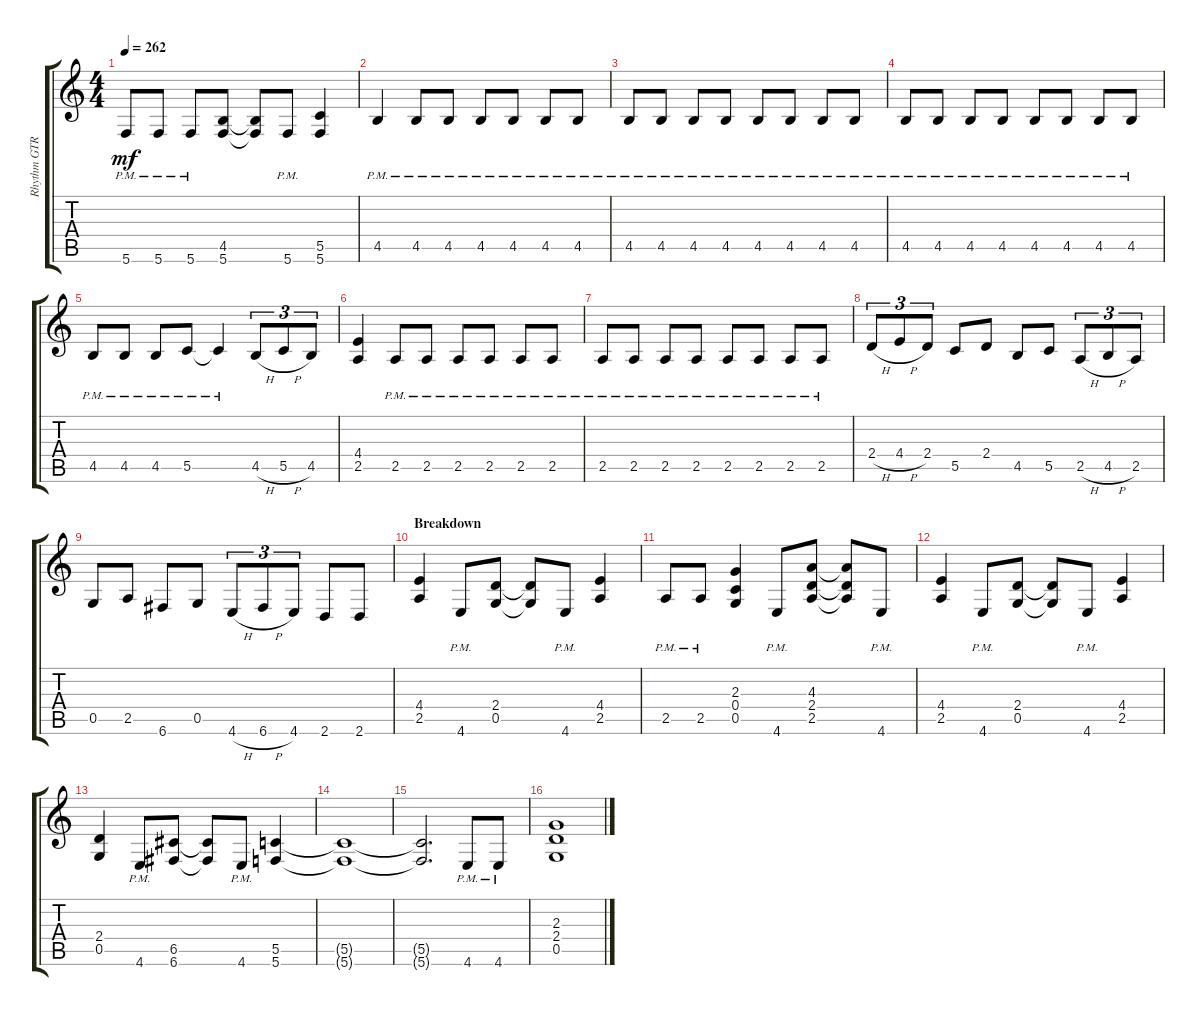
\track ("Rhythm GTR 2" "Rhythm GTR") {instrument distortionguitar}
\staff {score tabs}
\tuning (D4 A3 F3 C3 G2 C2) {hide}
\ts (4 4)
\tempo 262
\clef g2
\ks aminor
5.6{pm}.8{dy mf} 5.6{pm}.8 5.6{pm}.8 (4.5 5.6).8 (4.5{t} 5.6{t}).8 5.6{pm}.8 (5.5 5.6).4 |
4.5{pm}.4 4.5{pm}.8 4.5{pm}.8 4.5{pm}.8 4.5{pm}.8 4.5{pm}.8 4.5{pm}.8 |
4.5{pm}.8 4.5{pm}.8 4.5{pm}.8 4.5{pm}.8 4.5{pm}.8 4.5{pm}.8 4.5{pm}.8 4.5{pm}.8 |
4.5{pm}.8 4.5{pm}.8 4.5{pm}.8 4.5{pm}.8 4.5{pm}.8 4.5{pm}.8 4.5{pm}.8 4.5{pm}.8 |
4.5{pm}.8 4.5{pm}.8 4.5{pm}.8 5.5{pm}.8 5.5{pm t}.4 4.5{h}.8{tu (3 2)} 5.5{h}.8{tu (3 2)} 4.5.8{tu (3 2)} |
(4.4 2.5).4 2.5{pm}.8 2.5{pm}.8 2.5{pm}.8 2.5{pm}.8 2.5{pm}.8 2.5{pm}.8 |
2.5{pm}.8 2.5{pm}.8 2.5{pm}.8 2.5{pm}.8 2.5{pm}.8 2.5{pm}.8 2.5{pm}.8 2.5{pm}.8 |
2.4{h}.8{tu (3 2)} 4.4{h}.8{tu (3 2)} 2.4.8{tu (3 2)} 5.5.8 2.4.8 4.5.8 5.5.8 2.5{h}.8{tu (3 2)} 4.5{h}.8{tu (3 2)} 2.5.8{tu (3 2)} |
0.5.8 2.5.8 6.6.8 0.5.8 4.6{h}.8{tu (3 2)} 6.6{h}.8{tu (3 2)} 4.6.8{tu (3 2)} 2.6.8 2.6.8 |
\section ("" "Breakdown")
(4.4 2.5).4 4.6{pm}.8 (2.4 0.5).8 (2.4{t} 0.5{t}).8 4.6{pm}.8 (4.4 2.5).4 |
2.5{pm}.8 2.5{pm}.8 (2.3 0.4 0.5).4 4.6{pm}.8 (4.3 2.4 2.5).8 (4.3{t} 2.4{t} 2.5{t}).8 4.6{pm}.8 |
(4.4 2.5).4 4.6{pm}.8 (2.4 0.5).8 (2.4{t} 0.5{t}).8 4.6{pm}.8 (4.4 2.5).4 |
(2.4 0.5).4 4.6{pm}.8 (6.5 6.6).8 (6.5{t} 6.6{t}).8 4.6{pm}.8 (5.5 5.6).4 |
(5.5{t} 5.6{t}).1 |
(5.5{t} 5.6{t}).2{d} 4.6{pm}.8 4.6{pm}.8 |
(2.3 2.4 0.5).1
